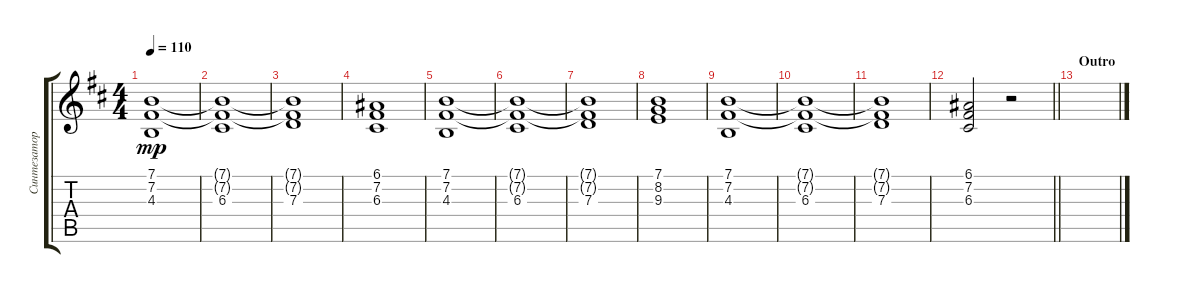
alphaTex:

\track ("Синтезатор" "Синтезатор") {instrument stringensemble1}
\staff {score tabs}
\tuning (E4 B3 G3 D3 A2 E2) {hide}
\ts (4 4)
\tempo 110
\clef g2
\ks bminor
(7.1 7.2 4.3).1{dy mp} |
(7.1{t} 7.2{t} 6.3).1 |
(7.1{t} 7.2{t} 7.3).1 |
(6.1 7.2 6.3).1 |
(7.1 7.2 4.3).1 |
(7.1{t} 7.2{t} 6.3).1 |
(7.1{t} 7.2{t} 7.3).1 |
(7.1 8.2 9.3).1 |
(7.1 7.2 4.3).1 |
(7.1{t} 7.2{t} 6.3).1 |
(7.1{t} 7.2{t} 7.3).1 |
\barLineRight lightlight
(6.1 7.2 6.3).2 r.2 |
\section ("" "Outro")
